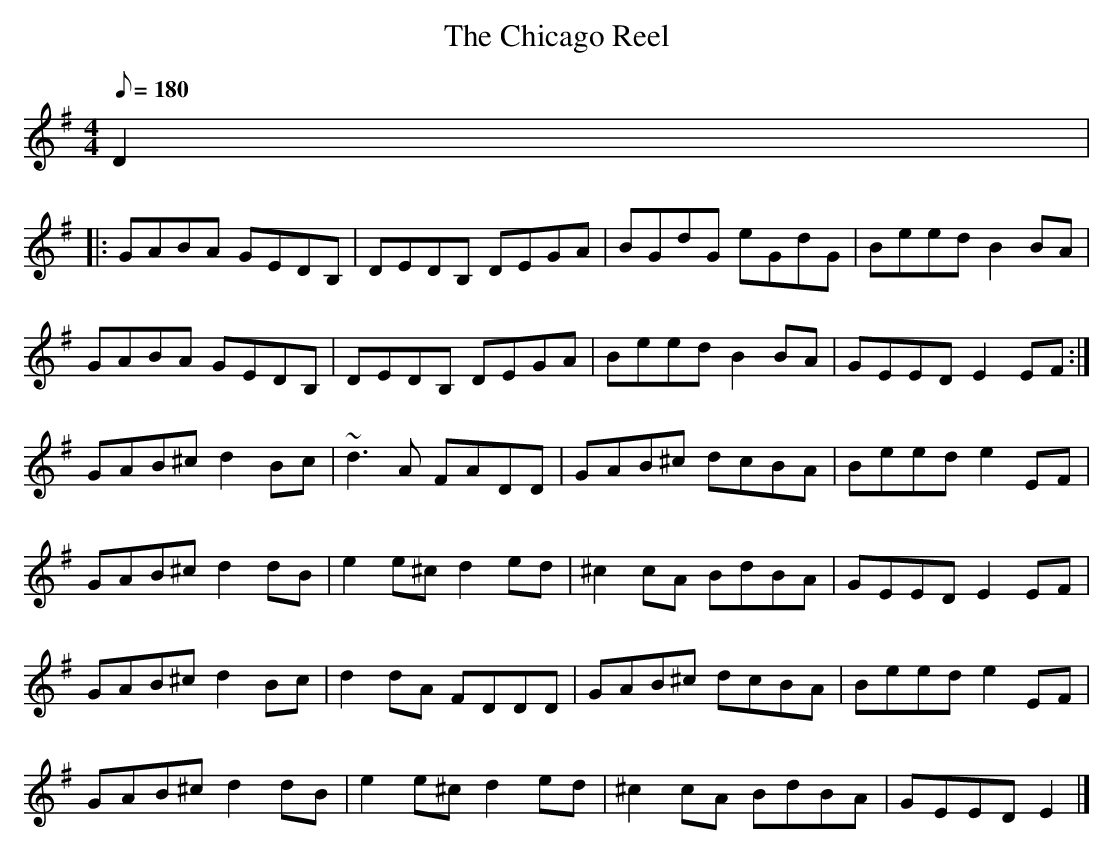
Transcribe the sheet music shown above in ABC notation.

X:1
T:Chicago Reel, The
M:4/4
L:1/8
Q:180
K:G
D2 |
|:GABA GEDB, | DEDB, DEGA | BGdG eGdG | Beed B2BA |
GABA GEDB, | DEDB, DEGA | Beed B2BA | GEED E2EF:|
GAB^c d2Bc | ~d3A FADD | GAB^c dcBA | Beed e2EF |
GAB^c d2dB | e2e^c d2ed | ^c2cA BdBA | GEED E2EF |
GAB^c d2Bc | d2dA FDDD | GAB^c dcBA | Beed e2EF |
GAB^c d2dB | e2e^c d2ed | ^c2cA BdBA | GEED E2 |]
